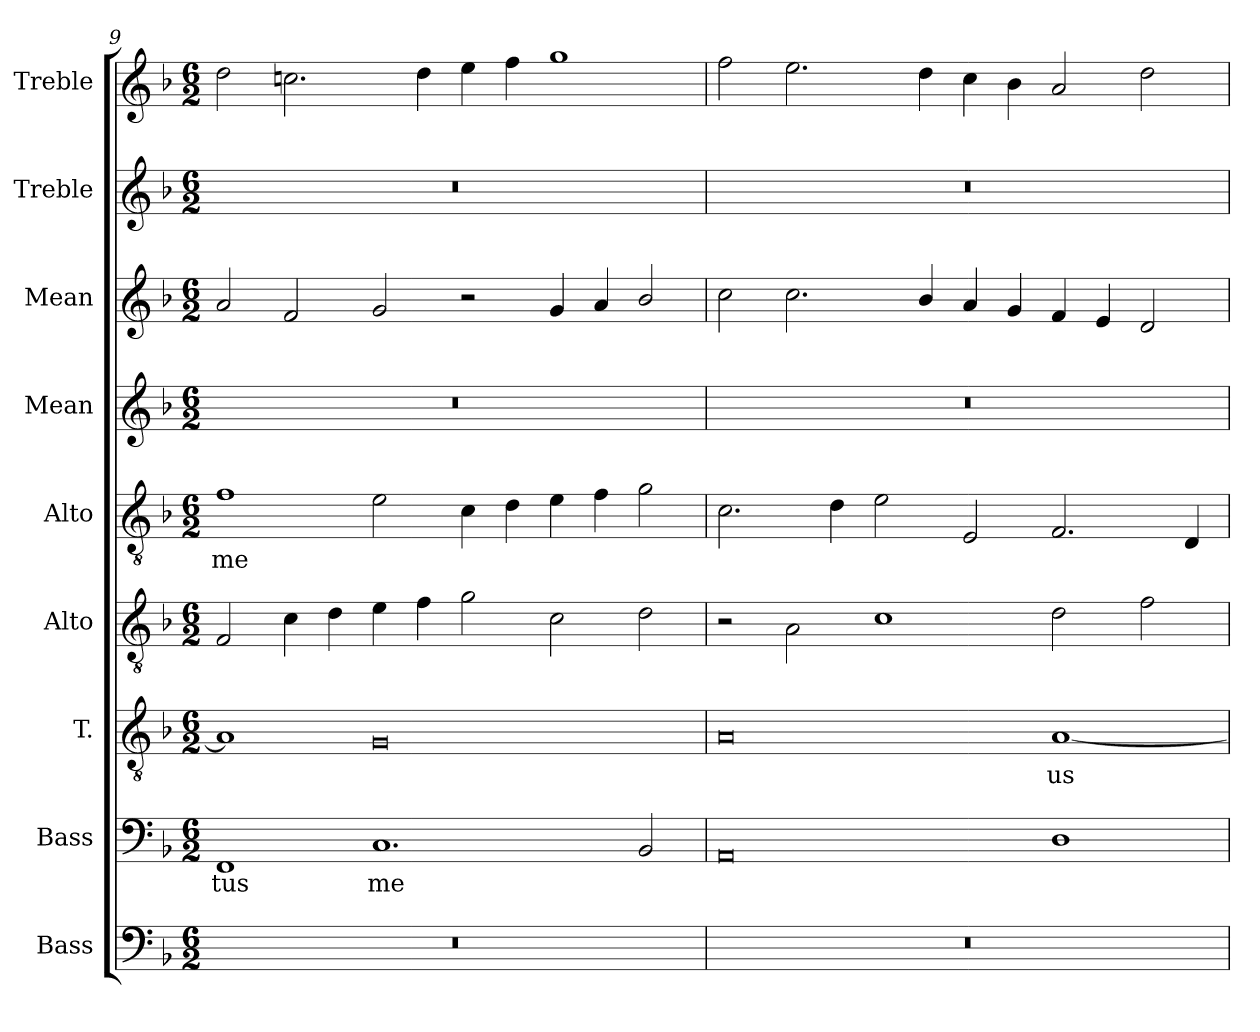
**kern	**kern	**text	**kern	**text	**kern	**kern	**text	**kern	**kern	**kern	**kern
*part9	*part8	*part8	*part7	*part7	*part6	*part5	*part5	*part4	*part3	*part2	*part1
*staff9	*staff8	*staff8	*staff7	*staff7	*staff6	*staff5	*staff5	*staff4	*staff3	*staff2	*staff1
*I"Bass	*I"Bass	*	*I"T.	*	*I"Alto	*I"Alto	*	*I"Mean	*I"Mean	*I"Treble	*I"Treble
*I'B.	*I'B.	*	*I'T.	*	*I'A2.	*I'A1.	*	*I'M.	*I'M.	*I'Tr.	*I'Tr.
*clefF4	*clefF4	*	*clefGv2	*	*clefGv2	*clefGv2	*	*clefG2	*clefG2	*clefG2	*clefG2
*	*	*	*ITrd7c12	*	*ITrd7c12	*ITrd7c12	*	*	*	*	*
*k[b-]	*k[b-]	*	*k[b-]	*	*k[b-]	*k[b-]	*	*k[b-]	*k[b-]	*k[b-]	*k[b-]
*F:	*F:	*	*F:	*	*F:	*F:	*	*F:	*F:	*F:	*F:
*M6/2	*M6/2	*	*M6/2	*	*M6/2	*M6/2	*	*M6/2	*M6/2	*M6/2	*M6/2
=9	=9	=9	=9	=9	=9	=9	=9	=9	=9	=9	=9
!LO:N:vis=1	!	!	!	!	!	!	!	!	!	!	!
!	!	!LO:LY:b:color=#000000	!	!	!	!	!	!	!	!	!
!	!	!	!	!	!	!	!LO:LY:b:color=#000000	!LO:N:vis=1	!	!LO:N:vis=1	!
0.r	1FFi	tus	1AAi]	.	2FFi/	1Fi	me	0.r	2ai/	0.r	2ddi\
.	.	.	.	.	4Ci\	.	.	.	2fi/	.	2.ccni\
.	.	.	.	.	4Di\	.	.	.	.	.	.
!	!	!LO:LY:b:color=#000000	!	!	!	!	!	!	!	!	!
.	1.Ci	me	0GGi	.	4Ei\	2Ei\	.	.	2gi/	.	.
.	.	.	.	.	4Fi\	.	.	.	.	.	4ddi\
.	.	.	.	.	2Gi\	4Ci\	.	.	2r	.	4eei\
.	.	.	.	.	.	4Di\	.	.	.	.	4ffi\
.	.	.	.	.	2Ci\	4Ei\	.	.	4gi/	.	1ggi
.	.	.	.	.	.	4Fi\	.	.	4ai/	.	.
.	2BB-i/	.	.	.	2Di\	2Gi\	.	.	2b-i/	.	.
!!LO:PB:g=z
=10	=10	=10	=10	=10	=10	=10	=10	=10	=10	=10	=10
!LO:N:vis=1	!	!	!	!	!	!	!	!LO:N:vis=1	!	!LO:N:vis=1	!
0.r	0AAi	.	0AAi	.	2r	2.Ci\	.	0.r	2cci\	0.r	2ffi\
.	.	.	.	.	2AAi\	.	.	.	2.cci\	.	2.eei\
.	.	.	.	.	.	4Di\	.	.	.	.	.
.	.	.	.	.	1Ci	2Ei\	.	.	.	.	.
.	.	.	.	.	.	.	.	.	4b-i/	.	4ddi\
.	.	.	.	.	.	2EEi/	.	.	4ai/	.	4cci\
.	.	.	.	.	.	.	.	.	4gi/	.	4b-i\
!	!	!	!	!LO:LY:b:color=#000000	!	!	!	!	!	!	!
.	1Di	.	[<1AAi	us	2Di\	2.FFi/	.	.	4fi/	.	2ai/
.	.	.	.	.	.	.	.	.	4ei/	.	.
.	.	.	.	.	2Fi\	.	.	.	2di/	.	2ddi\
.	.	.	.	.	.	4DDi/	.	.	.	.	.
=	=	=	=	=	=	=	=	=	=	=	=
*-	*-	*-	*-	*-	*-	*-	*-	*-	*-	*-	*-
